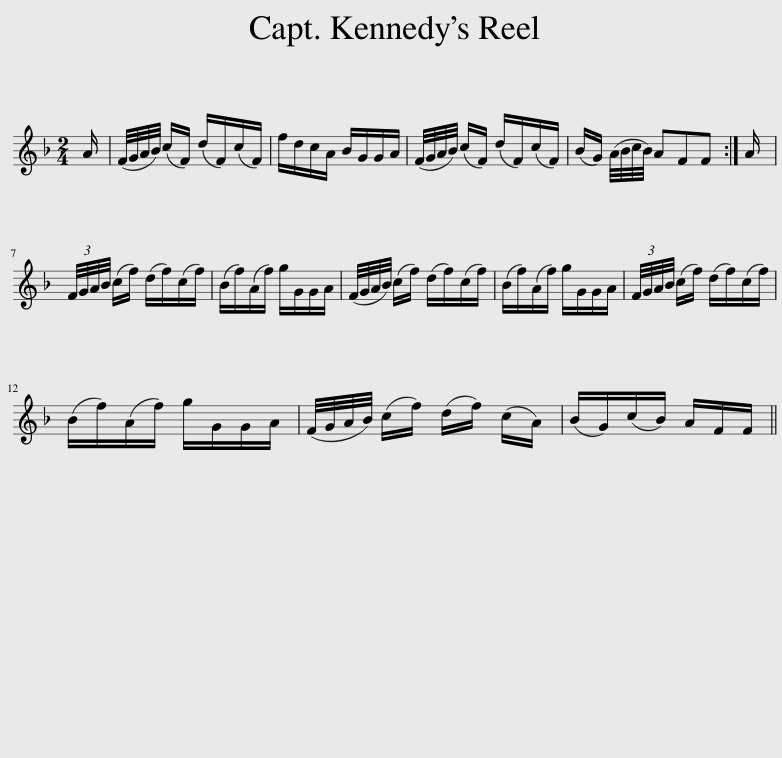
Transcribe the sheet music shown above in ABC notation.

X:1
L:1/8
M:2/4
I:linebreak $
K:F
V:1 treble
V:1
 A/ | (F/4G/4A/4B/4) (c/F/) (d/F/)(c/F/) | f/d/c/A/ B/G/G/A/ | (F/4G/4A/4B/4) (c/F/) (d/F/)(c/F/) | (B/G/) (A/4B/4c/4B/4) AFF :| %5
 A/ |$ (3F/4G/4A/4B/4 (c/f/) (d/f/)(c/f/) | (B/f/)(A/f/) g/G/G/A/ | (F/4G/4A/4B/4) (c/f/) (d/f/)(c/f/) | (B/f/)(A/f/) g/G/G/A/ | %10
 (3F/4G/4A/4B/4 (c/f/) (d/f/)(c/f/) |$ (B/f/)(A/f/) g/G/G/A/ | (F/4G/4A/4B/4) (c/f/) (d/f/) (c/A/) | (B/G/)(c/B/) A/F/F/ || %14
